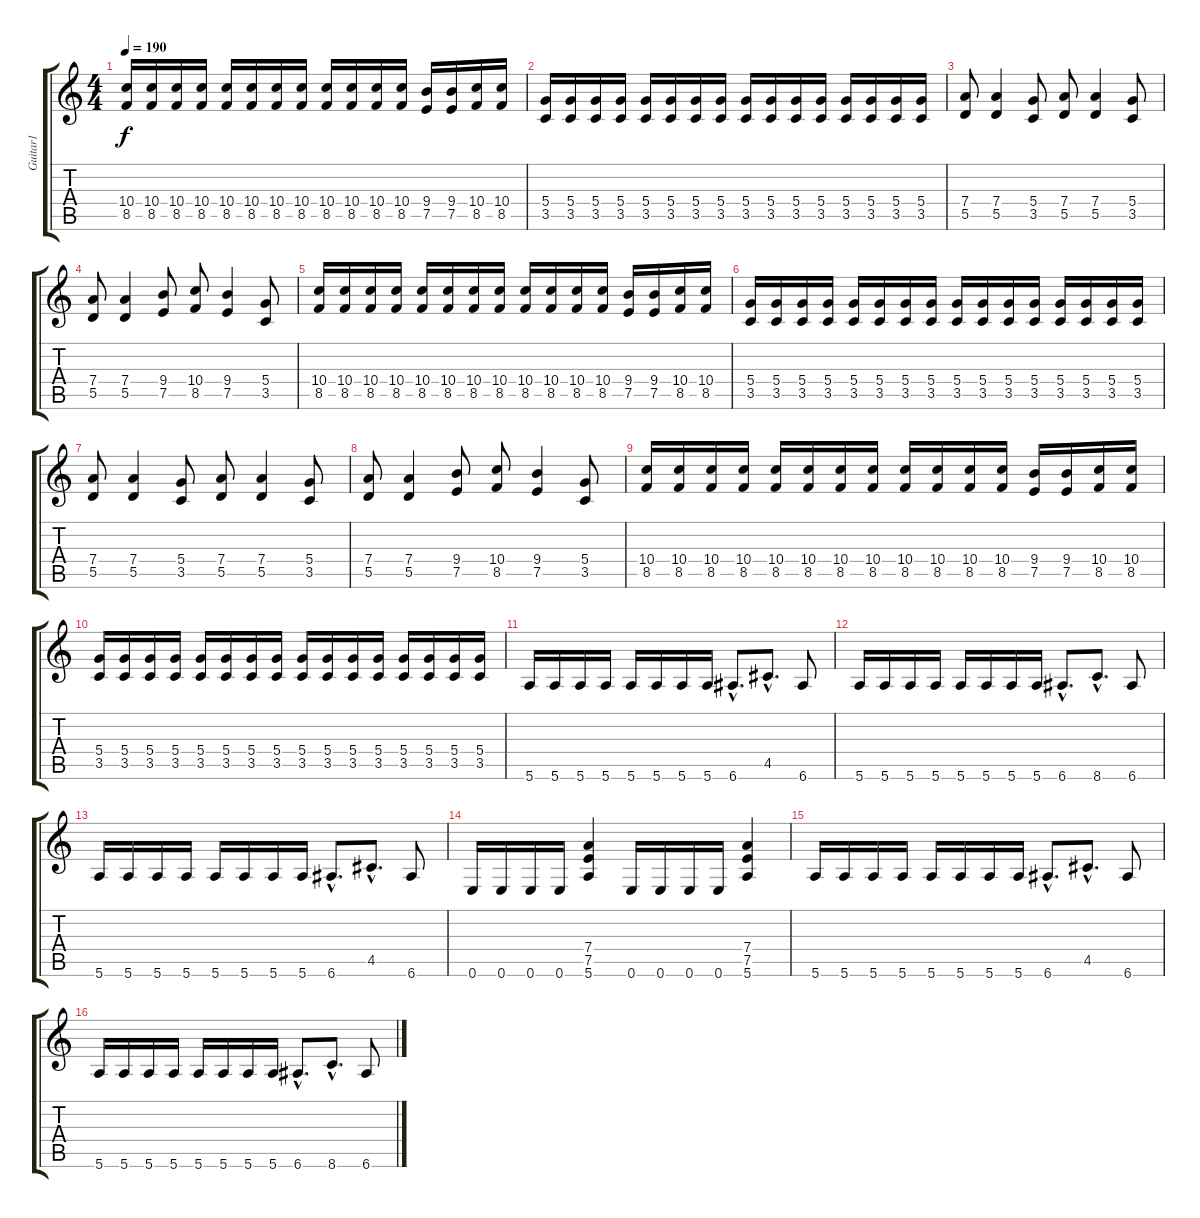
\track ("Guitar1" "Guitar1") {instrument distortionguitar}
\staff {score tabs}
\tuning (E4 B3 G3 D3 A2 E2) {hide}
\ts (4 4)
\tempo 190
\clef g2
\ks c
(10.4 8.5).16{dy f} (10.4 8.5).16 (10.4 8.5).16 (10.4 8.5).16 (10.4 8.5).16 (10.4 8.5).16 (10.4 8.5).16 (10.4 8.5).16 (10.4 8.5).16 (10.4 8.5).16 (10.4 8.5).16 (10.4 8.5).16 (9.4 7.5).16 (9.4 7.5).16 (10.4 8.5).16 (10.4 8.5).16 |
(5.4 3.5).16 (5.4 3.5).16 (5.4 3.5).16 (5.4 3.5).16 (5.4 3.5).16 (5.4 3.5).16 (5.4 3.5).16 (5.4 3.5).16 (5.4 3.5).16 (5.4 3.5).16 (5.4 3.5).16 (5.4 3.5).16 (5.4 3.5).16 (5.4 3.5).16 (5.4 3.5).16 (5.4 3.5).16 |
(7.4 5.5).8 (7.4 5.5).4 (5.4 3.5).8 (7.4 5.5).8 (7.4 5.5).4 (5.4 3.5).8 |
(7.4 5.5).8 (7.4 5.5).4 (9.4 7.5).8 (10.4 8.5).8 (9.4 7.5).4 (5.4 3.5).8 |
(10.4 8.5).16 (10.4 8.5).16 (10.4 8.5).16 (10.4 8.5).16 (10.4 8.5).16 (10.4 8.5).16 (10.4 8.5).16 (10.4 8.5).16 (10.4 8.5).16 (10.4 8.5).16 (10.4 8.5).16 (10.4 8.5).16 (9.4 7.5).16 (9.4 7.5).16 (10.4 8.5).16 (10.4 8.5).16 |
(5.4 3.5).16 (5.4 3.5).16 (5.4 3.5).16 (5.4 3.5).16 (5.4 3.5).16 (5.4 3.5).16 (5.4 3.5).16 (5.4 3.5).16 (5.4 3.5).16 (5.4 3.5).16 (5.4 3.5).16 (5.4 3.5).16 (5.4 3.5).16 (5.4 3.5).16 (5.4 3.5).16 (5.4 3.5).16 |
(7.4 5.5).8 (7.4 5.5).4 (5.4 3.5).8 (7.4 5.5).8 (7.4 5.5).4 (5.4 3.5).8 |
(7.4 5.5).8 (7.4 5.5).4 (9.4 7.5).8 (10.4 8.5).8 (9.4 7.5).4 (5.4 3.5).8 |
(10.4 8.5).16 (10.4 8.5).16 (10.4 8.5).16 (10.4 8.5).16 (10.4 8.5).16 (10.4 8.5).16 (10.4 8.5).16 (10.4 8.5).16 (10.4 8.5).16 (10.4 8.5).16 (10.4 8.5).16 (10.4 8.5).16 (9.4 7.5).16 (9.4 7.5).16 (10.4 8.5).16 (10.4 8.5).16 |
(5.4 3.5).16 (5.4 3.5).16 (5.4 3.5).16 (5.4 3.5).16 (5.4 3.5).16 (5.4 3.5).16 (5.4 3.5).16 (5.4 3.5).16 (5.4 3.5).16 (5.4 3.5).16 (5.4 3.5).16 (5.4 3.5).16 (5.4 3.5).16 (5.4 3.5).16 (5.4 3.5).16 (5.4 3.5).16 |
5.6.16 5.6.16 5.6.16 5.6.16 5.6.16 5.6.16 5.6.16 5.6.16 6.6{hac}.8{d} 4.5{hac}.8{d} 6.6.8 |
5.6.16 5.6.16 5.6.16 5.6.16 5.6.16 5.6.16 5.6.16 5.6.16 6.6{hac}.8{d} 8.6{hac}.8{d} 6.6.8 |
5.6.16 5.6.16 5.6.16 5.6.16 5.6.16 5.6.16 5.6.16 5.6.16 6.6{hac}.8{d} 4.5{hac}.8{d} 6.6.8 |
0.6.16 0.6.16 0.6.16 0.6.16 (7.4 7.5 5.6).4 0.6.16 0.6.16 0.6.16 0.6.16 (7.4 7.5 5.6).4 |
5.6.16 5.6.16 5.6.16 5.6.16 5.6.16 5.6.16 5.6.16 5.6.16 6.6{hac}.8{d} 4.5{hac}.8{d} 6.6.8 |
5.6.16 5.6.16 5.6.16 5.6.16 5.6.16 5.6.16 5.6.16 5.6.16 6.6{hac}.8{d} 8.6{hac}.8{d} 6.6.8
